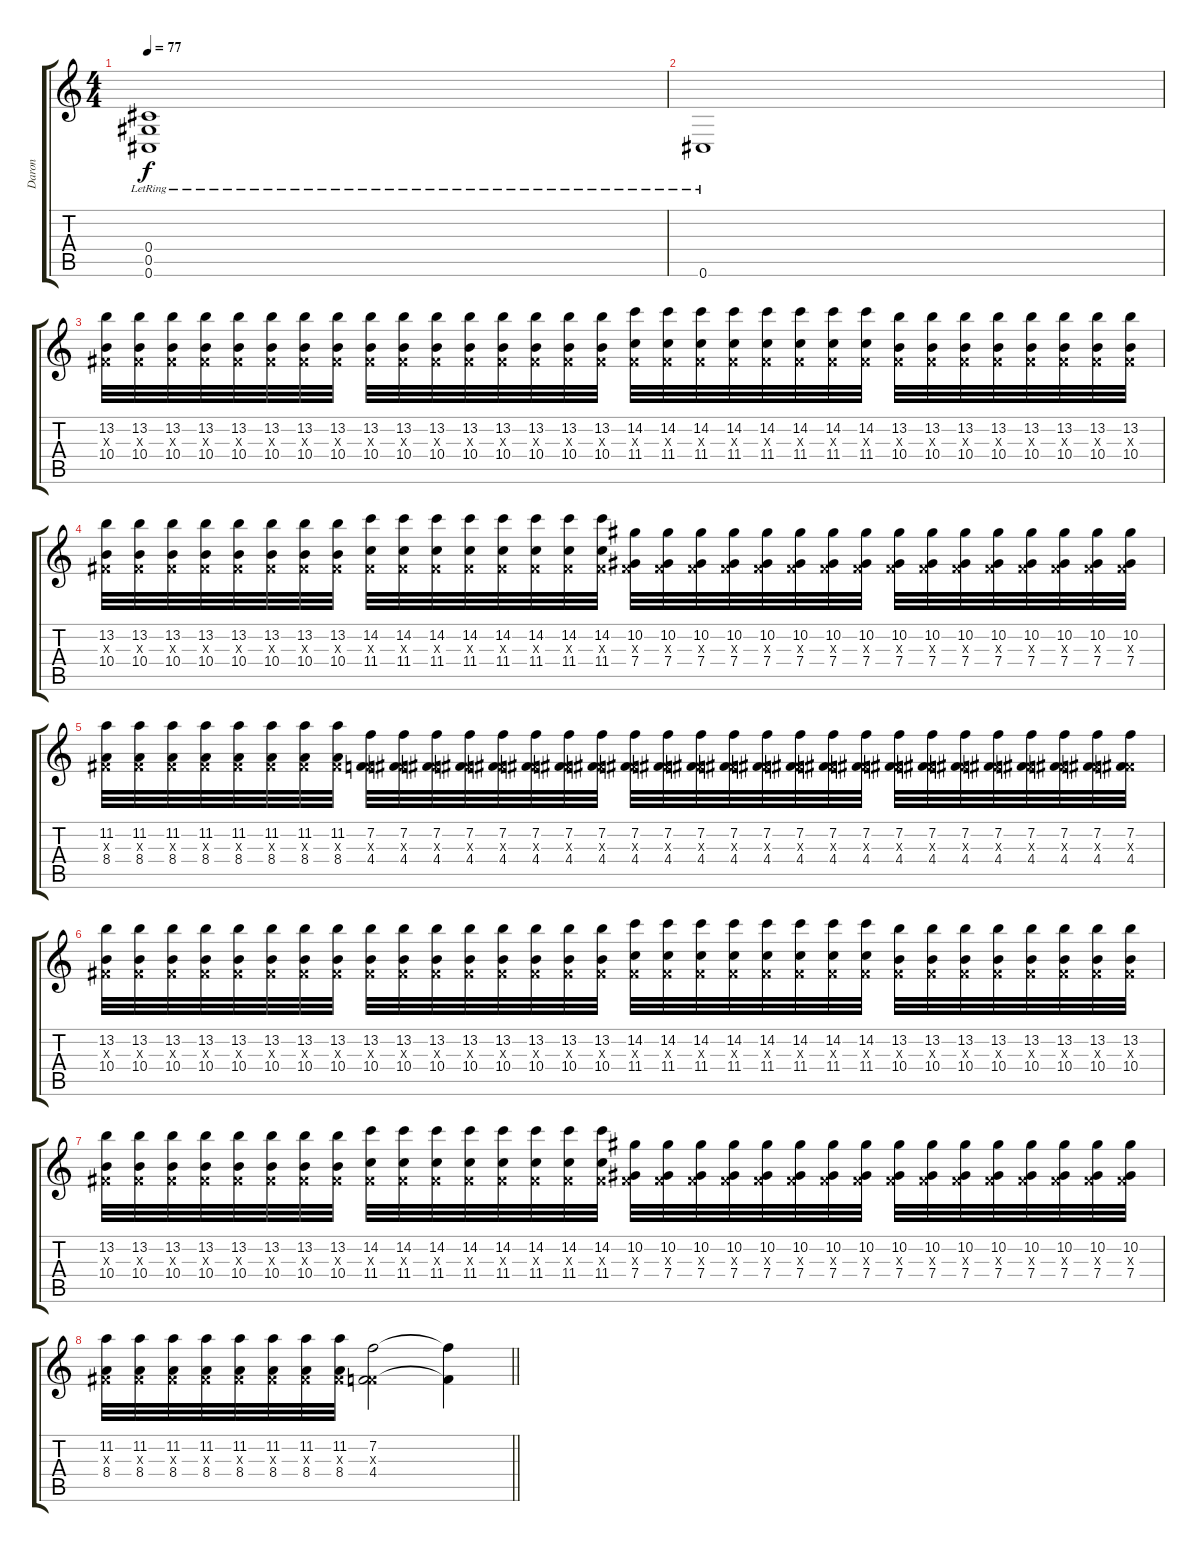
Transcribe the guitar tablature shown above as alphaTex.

\track ("Daron" "Daron") {instrument overdrivenguitar}
\staff {score tabs}
\tuning (Eb4 Bb3 Gb3 Db3 Ab2 Db2) {hide}
\ts (4 4)
\tempo 77
\clef g2
\ks c
(0.4{lr} 0.5{lr} 0.6{lr}).1{dy f} |
0.6{lr}.1 |
(13.2 0.3{x} 10.4).32{volume 10} (13.2 0.3{x} 10.4).32 (13.2 0.3{x} 10.4).32 (13.2 0.3{x} 10.4).32 (13.2 0.3{x} 10.4).32 (13.2 0.3{x} 10.4).32 (13.2 0.3{x} 10.4).32 (13.2 0.3{x} 10.4).32 (13.2 0.3{x} 10.4).32 (13.2 0.3{x} 10.4).32 (13.2 0.3{x} 10.4).32 (13.2 0.3{x} 10.4).32 (13.2 0.3{x} 10.4).32 (13.2 0.3{x} 10.4).32 (13.2 0.3{x} 10.4).32 (13.2 0.3{x} 10.4).32 (14.2 0.3{x} 11.4).32 (14.2 0.3{x} 11.4).32 (14.2 0.3{x} 11.4).32 (14.2 0.3{x} 11.4).32 (14.2 0.3{x} 11.4).32 (14.2 0.3{x} 11.4).32 (14.2 0.3{x} 11.4).32 (14.2 0.3{x} 11.4).32 (13.2 0.3{x} 10.4).32 (13.2 0.3{x} 10.4).32 (13.2 0.3{x} 10.4).32 (13.2 0.3{x} 10.4).32 (13.2 0.3{x} 10.4).32 (13.2 0.3{x} 10.4).32 (13.2 0.3{x} 10.4).32 (13.2 0.3{x} 10.4).32 |
(13.2 0.3{x} 10.4).32 (13.2 0.3{x} 10.4).32 (13.2 0.3{x} 10.4).32 (13.2 0.3{x} 10.4).32 (13.2 0.3{x} 10.4).32 (13.2 0.3{x} 10.4).32 (13.2 0.3{x} 10.4).32 (13.2 0.3{x} 10.4).32 (14.2 0.3{x} 11.4).32 (14.2 0.3{x} 11.4).32 (14.2 0.3{x} 11.4).32 (14.2 0.3{x} 11.4).32 (14.2 0.3{x} 11.4).32 (14.2 0.3{x} 11.4).32 (14.2 0.3{x} 11.4).32 (14.2 0.3{x} 11.4).32 (10.2 0.3{x} 7.4).32 (10.2 0.3{x} 7.4).32 (10.2 0.3{x} 7.4).32 (10.2 0.3{x} 7.4).32 (10.2 0.3{x} 7.4).32 (10.2 0.3{x} 7.4).32 (10.2 0.3{x} 7.4).32 (10.2 0.3{x} 7.4).32 (10.2 0.3{x} 7.4).32 (10.2 0.3{x} 7.4).32 (10.2 0.3{x} 7.4).32 (10.2 0.3{x} 7.4).32 (10.2 0.3{x} 7.4).32 (10.2 0.3{x} 7.4).32 (10.2 0.3{x} 7.4).32 (10.2 0.3{x} 7.4).32 |
(11.2 0.3{x} 8.4).32 (11.2 0.3{x} 8.4).32 (11.2 0.3{x} 8.4).32 (11.2 0.3{x} 8.4).32 (11.2 0.3{x} 8.4).32 (11.2 0.3{x} 8.4).32 (11.2 0.3{x} 8.4).32 (11.2 0.3{x} 8.4).32 (7.2 0.3{x} 4.4).32 (7.2 0.3{x} 4.4).32 (7.2 0.3{x} 4.4).32 (7.2 0.3{x} 4.4).32 (7.2 0.3{x} 4.4).32 (7.2 0.3{x} 4.4).32 (7.2 0.3{x} 4.4).32 (7.2 0.3{x} 4.4).32 (7.2 0.3{x} 4.4).32 (7.2 0.3{x} 4.4).32 (7.2 0.3{x} 4.4).32 (7.2 0.3{x} 4.4).32 (7.2 0.3{x} 4.4).32 (7.2 0.3{x} 4.4).32 (7.2 0.3{x} 4.4).32 (7.2 0.3{x} 4.4).32 (7.2 0.3{x} 4.4).32 (7.2 0.3{x} 4.4).32 (7.2 0.3{x} 4.4).32 (7.2 0.3{x} 4.4).32 (7.2 0.3{x} 4.4).32 (7.2 0.3{x} 4.4).32 (7.2 0.3{x} 4.4).32 (7.2 0.3{x} 4.4).32 |
(13.2 0.3{x} 10.4).32 (13.2 0.3{x} 10.4).32 (13.2 0.3{x} 10.4).32 (13.2 0.3{x} 10.4).32 (13.2 0.3{x} 10.4).32 (13.2 0.3{x} 10.4).32 (13.2 0.3{x} 10.4).32 (13.2 0.3{x} 10.4).32 (13.2 0.3{x} 10.4).32 (13.2 0.3{x} 10.4).32 (13.2 0.3{x} 10.4).32 (13.2 0.3{x} 10.4).32 (13.2 0.3{x} 10.4).32 (13.2 0.3{x} 10.4).32 (13.2 0.3{x} 10.4).32 (13.2 0.3{x} 10.4).32 (14.2 0.3{x} 11.4).32 (14.2 0.3{x} 11.4).32 (14.2 0.3{x} 11.4).32 (14.2 0.3{x} 11.4).32 (14.2 0.3{x} 11.4).32 (14.2 0.3{x} 11.4).32 (14.2 0.3{x} 11.4).32 (14.2 0.3{x} 11.4).32 (13.2 0.3{x} 10.4).32 (13.2 0.3{x} 10.4).32 (13.2 0.3{x} 10.4).32 (13.2 0.3{x} 10.4).32 (13.2 0.3{x} 10.4).32 (13.2 0.3{x} 10.4).32 (13.2 0.3{x} 10.4).32 (13.2 0.3{x} 10.4).32 |
(13.2 0.3{x} 10.4).32 (13.2 0.3{x} 10.4).32 (13.2 0.3{x} 10.4).32 (13.2 0.3{x} 10.4).32 (13.2 0.3{x} 10.4).32 (13.2 0.3{x} 10.4).32 (13.2 0.3{x} 10.4).32 (13.2 0.3{x} 10.4).32 (14.2 0.3{x} 11.4).32 (14.2 0.3{x} 11.4).32 (14.2 0.3{x} 11.4).32 (14.2 0.3{x} 11.4).32 (14.2 0.3{x} 11.4).32 (14.2 0.3{x} 11.4).32 (14.2 0.3{x} 11.4).32 (14.2 0.3{x} 11.4).32 (10.2 0.3{x} 7.4).32 (10.2 0.3{x} 7.4).32 (10.2 0.3{x} 7.4).32 (10.2 0.3{x} 7.4).32 (10.2 0.3{x} 7.4).32 (10.2 0.3{x} 7.4).32 (10.2 0.3{x} 7.4).32 (10.2 0.3{x} 7.4).32 (10.2 0.3{x} 7.4).32 (10.2 0.3{x} 7.4).32 (10.2 0.3{x} 7.4).32 (10.2 0.3{x} 7.4).32 (10.2 0.3{x} 7.4).32 (10.2 0.3{x} 7.4).32 (10.2 0.3{x} 7.4).32 (10.2 0.3{x} 7.4).32 |
\barLineRight lightlight
(11.2 0.3{x} 8.4).32 (11.2 0.3{x} 8.4).32 (11.2 0.3{x} 8.4).32 (11.2 0.3{x} 8.4).32 (11.2 0.3{x} 8.4).32 (11.2 0.3{x} 8.4).32 (11.2 0.3{x} 8.4).32 (11.2 0.3{x} 8.4).32 (7.2 0.3{x} 4.4).2 (7.2{t} 4.4{t}).4
